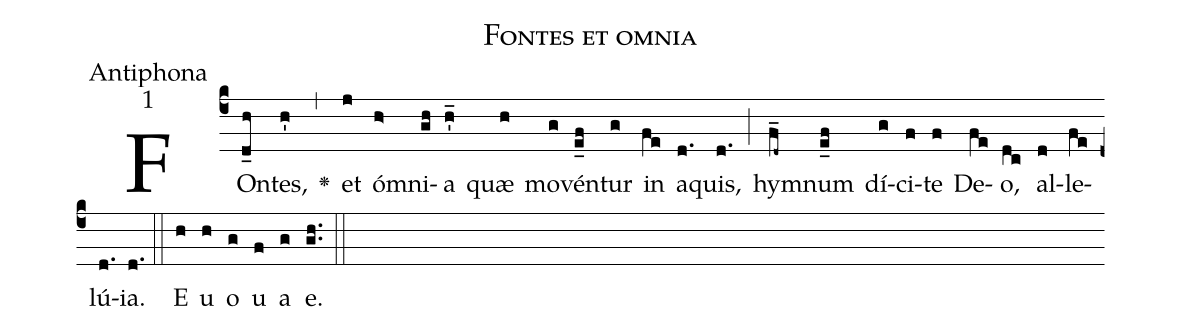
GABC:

name:Fontes et omnia;
office-part:Antiphona;
mode:1;
%%
(c4)FOn(d_h)tes,(h') <v>\greheightstar</v>(,) et(j) óm(h>)ni(gh)a(h'_) quæ(h) mo(g)vén(e_f)tur(g) in(fe) a(d.)quis,(d.) (;) hym(f_d~)num(e_f) dí(g)ci(f)te(f) De(fe)o,(dc) al(d)le(fe)lú(d.)ia.(d.) (::)

E(h) u(h) o(g) u(f) a(g) e.(gh..) (::)
